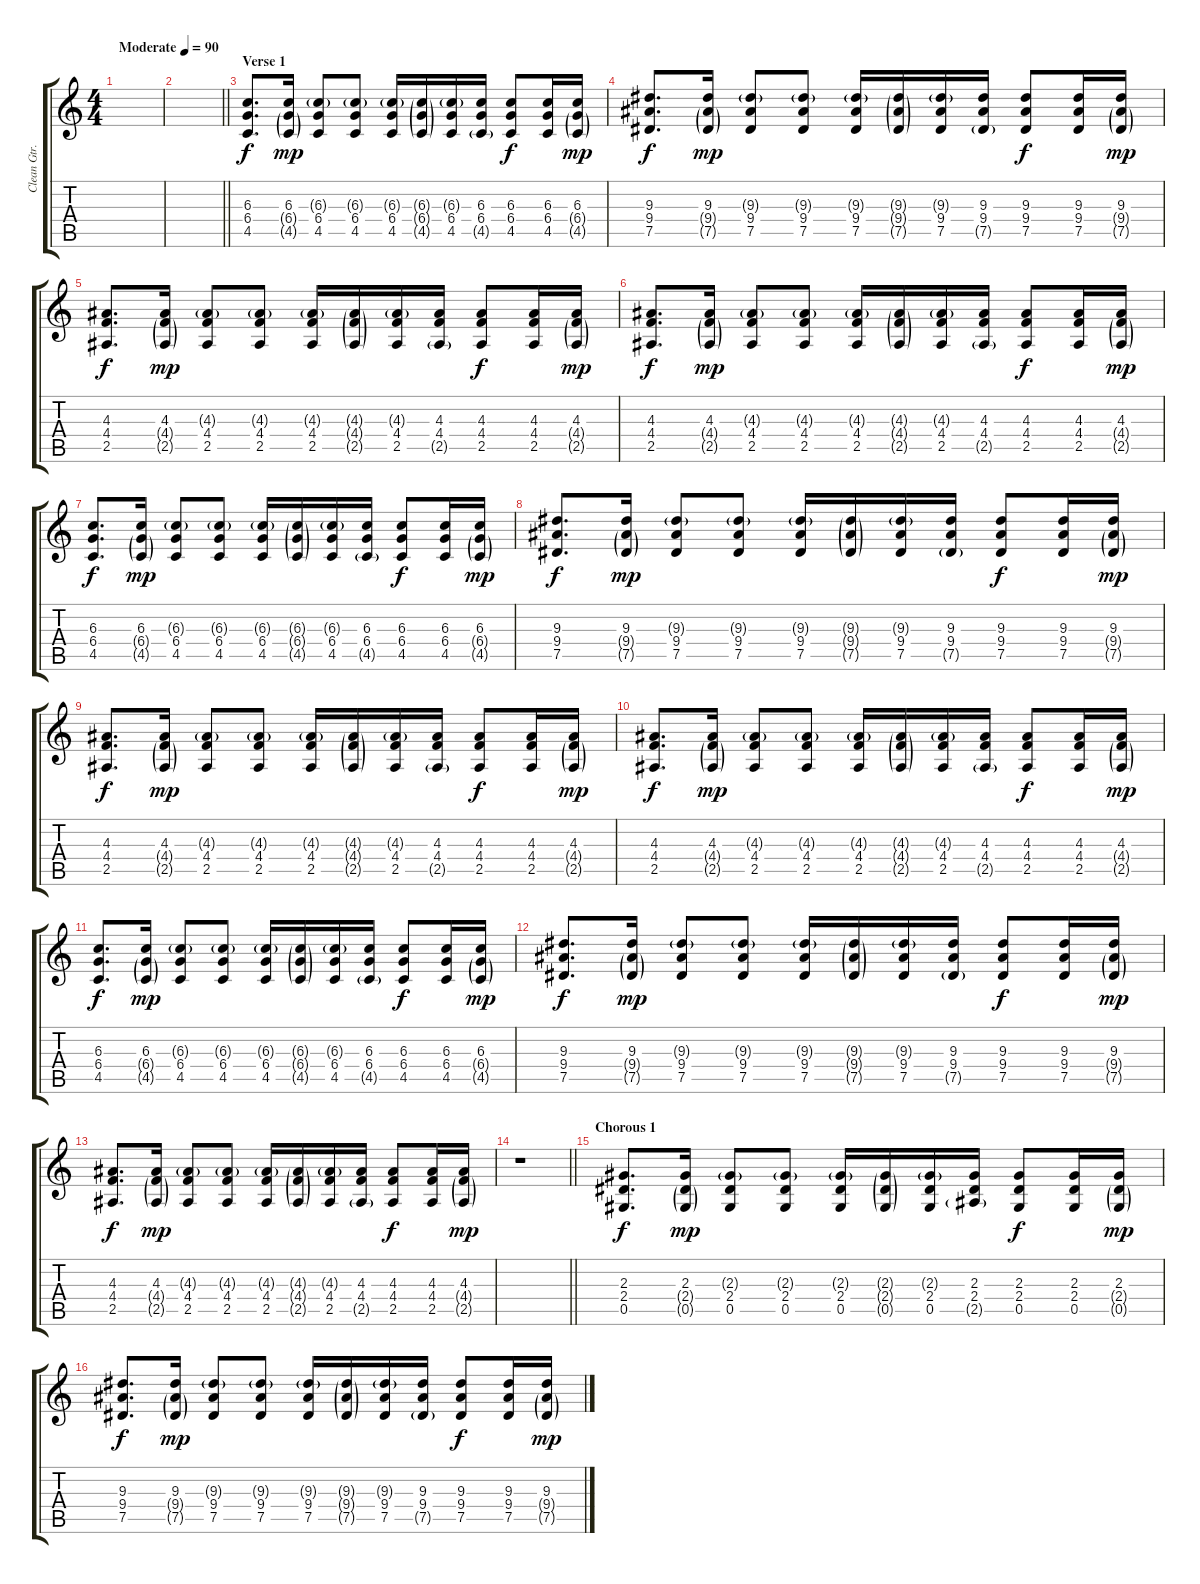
\track ("Clean Gtr. 2" "Clean Gtr.") {instrument acousticguitarsteel}
\staff {score tabs}
\tuning (Eb4 Bb3 Gb3 Db3 Ab2 Eb2) {hide}
\ts (4 4)
\tempo (90 "Moderate")
\clef g2
\ks c
|
\barLineRight lightlight
|
\section ("" "Verse 1")
(6.3 6.4 4.5).8{d} (6.3 6.4{g} 4.5{g}).16{dy mp} (6.3{g} 6.4 4.5).8 (6.3{g} 6.4 4.5).8 (6.3{g} 6.4 4.5).16 (6.3{g} 6.4{g} 4.5{g}).16 (6.3{g} 6.4 4.5).16 (6.3 6.4 4.5{g}).16 (6.3 6.4 4.5).8{dy f} (6.3 6.4 4.5).16 (6.3 6.4{g} 4.5{g}).16{dy mp} |
(9.3 9.4 7.5).8{d dy f} (9.3 9.4{g} 7.5{g}).16{dy mp} (9.3{g} 9.4 7.5).8 (9.3{g} 9.4 7.5).8 (9.3{g} 9.4 7.5).16 (9.3{g} 9.4{g} 7.5{g}).16 (9.3{g} 9.4 7.5).16 (9.3 9.4 7.5{g}).16 (9.3 9.4 7.5).8{dy f} (9.3 9.4 7.5).16 (9.3 9.4{g} 7.5{g}).16{dy mp} |
(4.3 4.4 2.5).8{d dy f} (4.3 4.4{g} 2.5{g}).16{dy mp} (4.3{g} 4.4 2.5).8 (4.3{g} 4.4 2.5).8 (4.3{g} 4.4 2.5).16 (4.3{g} 4.4{g} 2.5{g}).16 (4.3{g} 4.4 2.5).16 (4.3 4.4 2.5{g}).16 (4.3 4.4 2.5).8{dy f} (4.3 4.4 2.5).16 (4.3 4.4{g} 2.5{g}).16{dy mp} |
(4.3 4.4 2.5).8{d dy f} (4.3 4.4{g} 2.5{g}).16{dy mp} (4.3{g} 4.4 2.5).8 (4.3{g} 4.4 2.5).8 (4.3{g} 4.4 2.5).16 (4.3{g} 4.4{g} 2.5{g}).16 (4.3{g} 4.4 2.5).16 (4.3 4.4 2.5{g}).16 (4.3 4.4 2.5).8{dy f} (4.3 4.4 2.5).16 (4.3 4.4{g} 2.5{g}).16{dy mp} |
(6.3 6.4 4.5).8{d dy f} (6.3 6.4{g} 4.5{g}).16{dy mp} (6.3{g} 6.4 4.5).8 (6.3{g} 6.4 4.5).8 (6.3{g} 6.4 4.5).16 (6.3{g} 6.4{g} 4.5{g}).16 (6.3{g} 6.4 4.5).16 (6.3 6.4 4.5{g}).16 (6.3 6.4 4.5).8{dy f} (6.3 6.4 4.5).16 (6.3 6.4{g} 4.5{g}).16{dy mp} |
(9.3 9.4 7.5).8{d dy f} (9.3 9.4{g} 7.5{g}).16{dy mp} (9.3{g} 9.4 7.5).8 (9.3{g} 9.4 7.5).8 (9.3{g} 9.4 7.5).16 (9.3{g} 9.4{g} 7.5{g}).16 (9.3{g} 9.4 7.5).16 (9.3 9.4 7.5{g}).16 (9.3 9.4 7.5).8{dy f} (9.3 9.4 7.5).16 (9.3 9.4{g} 7.5{g}).16{dy mp} |
(4.3 4.4 2.5).8{d dy f} (4.3 4.4{g} 2.5{g}).16{dy mp} (4.3{g} 4.4 2.5).8 (4.3{g} 4.4 2.5).8 (4.3{g} 4.4 2.5).16 (4.3{g} 4.4{g} 2.5{g}).16 (4.3{g} 4.4 2.5).16 (4.3 4.4 2.5{g}).16 (4.3 4.4 2.5).8{dy f} (4.3 4.4 2.5).16 (4.3 4.4{g} 2.5{g}).16{dy mp} |
(4.3 4.4 2.5).8{d dy f} (4.3 4.4{g} 2.5{g}).16{dy mp} (4.3{g} 4.4 2.5).8 (4.3{g} 4.4 2.5).8{txt ""} (4.3{g} 4.4 2.5).16 (4.3{g} 4.4{g} 2.5{g}).16 (4.3{g} 4.4 2.5).16 (4.3 4.4 2.5{g}).16 (4.3 4.4 2.5).8{dy f} (4.3 4.4 2.5).16 (4.3 4.4{g} 2.5{g}).16{dy mp} |
(6.3 6.4 4.5).8{d dy f} (6.3 6.4{g} 4.5{g}).16{dy mp} (6.3{g} 6.4 4.5).8 (6.3{g} 6.4 4.5).8 (6.3{g} 6.4 4.5).16 (6.3{g} 6.4{g} 4.5{g}).16 (6.3{g} 6.4 4.5).16 (6.3 6.4 4.5{g}).16 (6.3 6.4 4.5).8{dy f} (6.3 6.4 4.5).16 (6.3 6.4{g} 4.5{g}).16{dy mp} |
(9.3 9.4 7.5).8{d dy f} (9.3 9.4{g} 7.5{g}).16{dy mp} (9.3{g} 9.4 7.5).8 (9.3{g} 9.4 7.5).8 (9.3{g} 9.4 7.5).16 (9.3{g} 9.4{g} 7.5{g}).16 (9.3{g} 9.4 7.5).16 (9.3 9.4 7.5{g}).16 (9.3 9.4 7.5).8{dy f} (9.3 9.4 7.5).16 (9.3 9.4{g} 7.5{g}).16{dy mp} |
(4.3 4.4 2.5).8{d dy f} (4.3 4.4{g} 2.5{g}).16{dy mp} (4.3{g} 4.4 2.5).8 (4.3{g} 4.4 2.5).8 (4.3{g} 4.4 2.5).16 (4.3{g} 4.4{g} 2.5{g}).16 (4.3{g} 4.4 2.5).16 (4.3 4.4 2.5{g}).16 (4.3 4.4 2.5).8{dy f} (4.3 4.4 2.5).16 (4.3 4.4{g} 2.5{g}).16{dy mp} |
\barLineRight lightlight
r.1 |
\section ("" "Chorous 1")
(2.3 2.4 0.5).8{d dy f} (2.3 2.4{g} 0.5{g}).16{dy mp} (2.3{g} 2.4 0.5).8 (2.3{g} 2.4 0.5).8 (2.3{g} 2.4 0.5).16 (2.3{g} 2.4{g} 0.5{g}).16 (2.3{g} 2.4 0.5).16 (2.3 2.4 2.5{g}).16 (2.3 2.4 0.5).8{dy f} (2.3 2.4 0.5).16 (2.3 2.4{g} 0.5{g}).16{dy mp} |
(9.3 9.4 7.5).8{d dy f} (9.3 9.4{g} 7.5{g}).16{dy mp} (9.3{g} 9.4 7.5).8 (9.3{g} 9.4 7.5).8 (9.3{g} 9.4 7.5).16 (9.3{g} 9.4{g} 7.5{g}).16 (9.3{g} 9.4 7.5).16 (9.3 9.4 7.5{g}).16 (9.3 9.4 7.5).8{dy f} (9.3 9.4 7.5).16 (9.3 9.4{g} 7.5{g}).16{dy mp}
